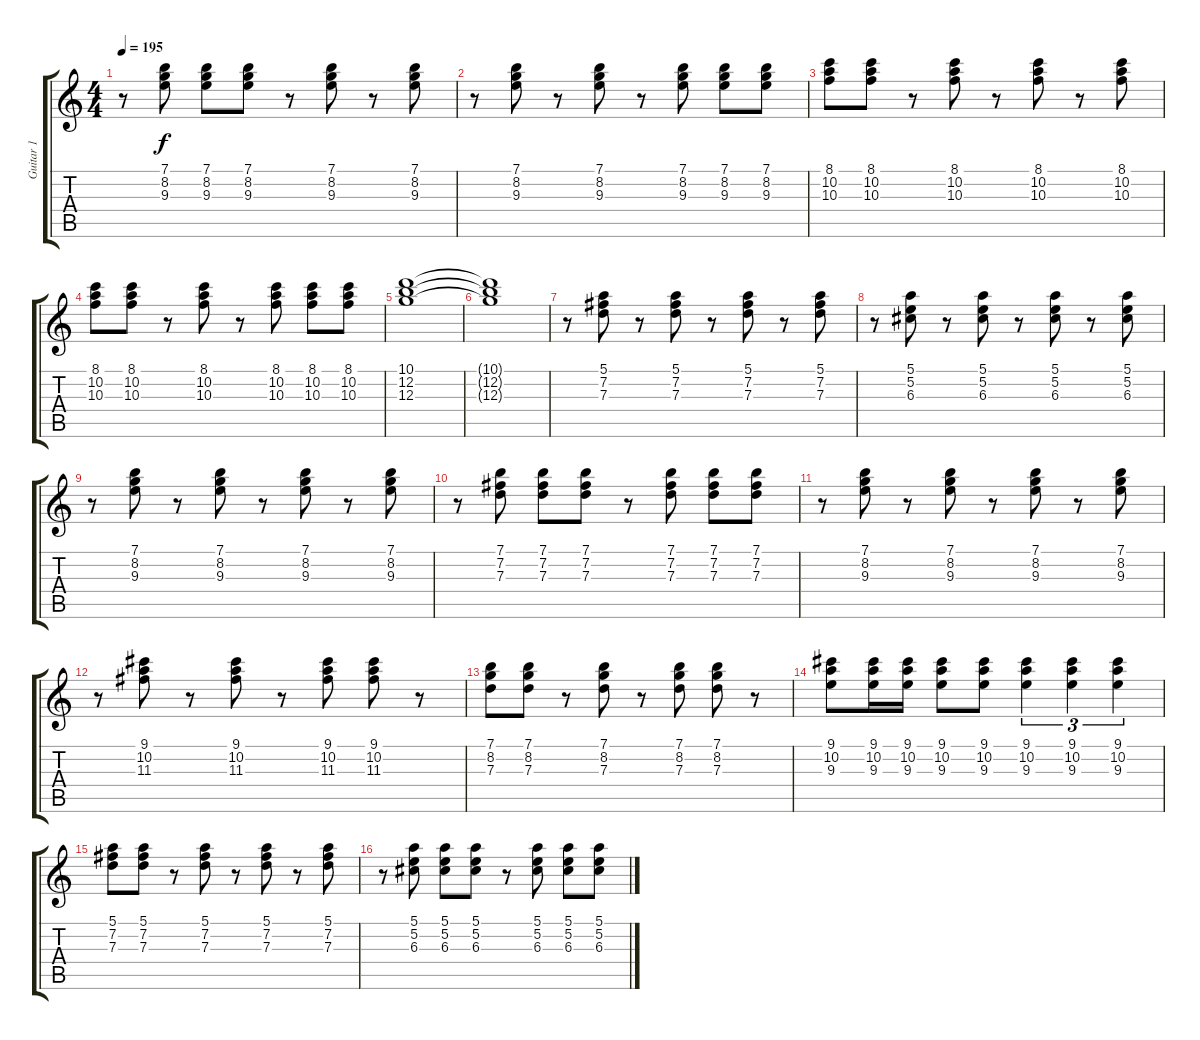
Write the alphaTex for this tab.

\track ("Guitar 1" "Guitar 1") {instrument acousticguitarsteel}
\staff {score tabs}
\tuning (E4 B3 G3 D3 A2 E2) {hide}
\ts (4 4)
\tempo 195
\clef g2
\ks c
r.8{dy f} (7.1 8.2 9.3).8 (7.1 8.2 9.3).8 (7.1 8.2 9.3).8 r.8 (7.1 8.2 9.3).8 r.8 (7.1 8.2 9.3).8 |
r.8 (7.1 8.2 9.3).8 r.8 (7.1 8.2 9.3).8 r.8 (7.1 8.2 9.3).8 (7.1 8.2 9.3).8 (7.1 8.2 9.3).8 |
(8.1 10.2 10.3).8 (8.1 10.2 10.3).8 r.8 (8.1 10.2 10.3).8 r.8 (8.1 10.2 10.3).8 r.8 (8.1 10.2 10.3).8 |
(8.1 10.2 10.3).8 (8.1 10.2 10.3).8 r.8 (8.1 10.2 10.3).8 r.8 (8.1 10.2 10.3).8 (8.1 10.2 10.3).8 (8.1 10.2 10.3).8 |
(10.1 12.2 12.3).1 |
(10.1{t} 12.2{t} 12.3{t}).1 |
r.8 (5.1 7.2 7.3).8 r.8 (5.1 7.2 7.3).8 r.8 (5.1 7.2 7.3).8 r.8 (5.1 7.2 7.3).8 |
r.8 (5.1 5.2 6.3).8 r.8 (5.1 5.2 6.3).8 r.8 (5.1 5.2 6.3).8 r.8 (5.1 5.2 6.3).8 |
r.8 (7.1 8.2 9.3).8 r.8 (7.1 8.2 9.3).8 r.8 (7.1 8.2 9.3).8 r.8 (7.1 8.2 9.3).8 |
r.8 (7.1 7.2 7.3).8 (7.1 7.2 7.3).8 (7.1 7.2 7.3).8 r.8 (7.1 7.2 7.3).8 (7.1 7.2 7.3).8 (7.1 7.2 7.3).8 |
r.8 (7.1 8.2 9.3).8 r.8 (7.1 8.2 9.3).8 r.8 (7.1 8.2 9.3).8 r.8 (7.1 8.2 9.3).8 |
r.8 (9.1 10.2 11.3).8 r.8 (9.1 10.2 11.3).8 r.8 (9.1 10.2 11.3).8 (9.1 10.2 11.3).8 r.8 |
(7.1 8.2 7.3).8 (7.1 8.2 7.3).8 r.8 (7.1 8.2 7.3).8 r.8 (7.1 8.2 7.3).8 (7.1 8.2 7.3).8 r.8 |
(9.1 10.2 9.3).8 (9.1 10.2 9.3).16 (9.1 10.2 9.3).16 (9.1 10.2 9.3).8 (9.1 10.2 9.3).8 (9.1 10.2 9.3).4{tu (3 2)} (9.1 10.2 9.3).4{tu (3 2)} (9.1 10.2 9.3).4{tu (3 2)} |
(5.1 7.2 7.3).8 (5.1 7.2 7.3).8 r.8 (5.1 7.2 7.3).8 r.8 (5.1 7.2 7.3).8 r.8 (5.1 7.2 7.3).8 |
r.8 (5.1 5.2 6.3).8 (5.1 5.2 6.3).8 (5.1 5.2 6.3).8 r.8 (5.1 5.2 6.3).8 (5.1 5.2 6.3).8 (5.1 5.2 6.3).8
